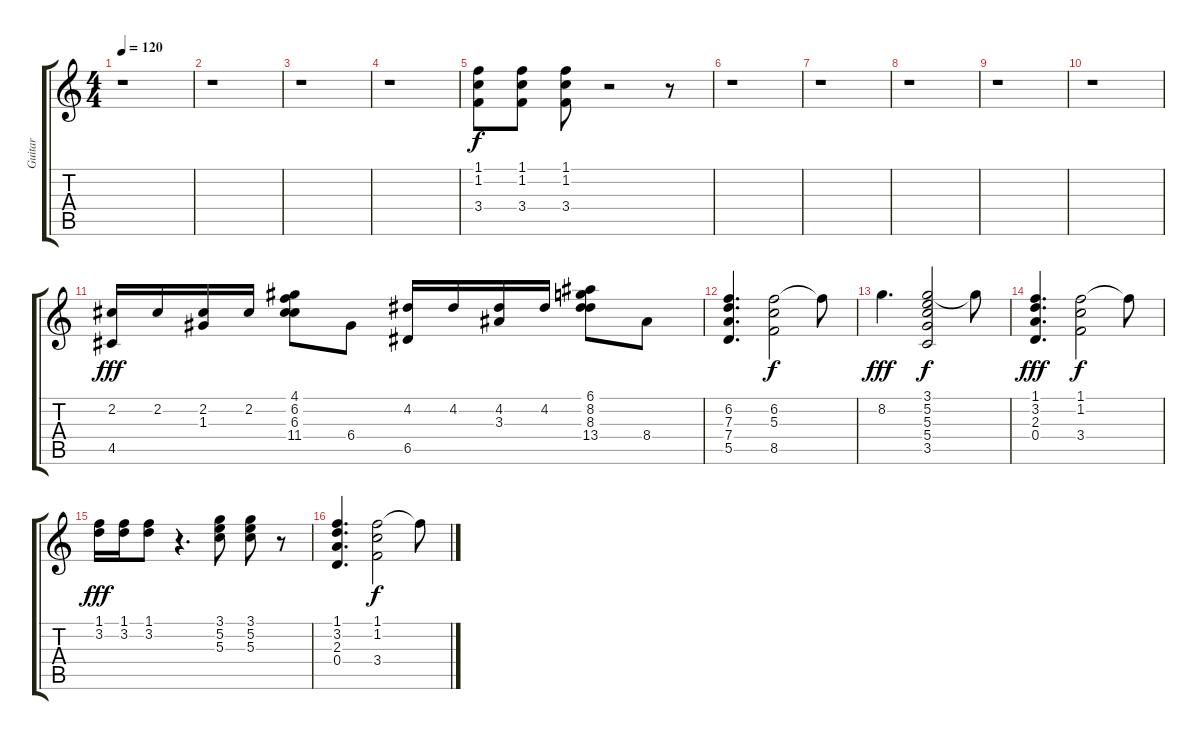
\track ("Guitar" "Guitar") {instrument overdrivenguitar}
\staff {score tabs}
\tuning (E4 B3 G3 D3 A2 E2) {hide}
\ts (4 4)
\tempo 120
\clef g2
\ks c
r.1{dy fff} |
r.1 |
r.1 |
r.1 |
(1.1 1.2 3.4).8{dy f} (1.1 1.2 3.4).8 (1.1 1.2 3.4).8 r.2 r.8 |
r.1 |
r.1 |
r.1 |
r.1 |
r.1 |
(2.2 4.5).16{dy fff} 2.2.16 (2.2 1.3).16 2.2.16 (4.1 6.2 6.3 11.4).8 6.4.8 (4.2 6.5).16 4.2.16 (4.2 3.3).16 4.2.16 (6.1 8.2 8.3 13.4).8 8.4.8 |
(6.2 7.3 7.4 5.5).4{d} (6.2 5.3 8.5).2{dy f} 6.2{t}.8 |
8.2.4{d dy fff} (3.1 5.2 5.3 5.4 3.5).2{dy f} 3.1{t}.8 |
(1.1 3.2 2.3 0.4).4{d dy fff} (1.1 1.2 3.4).2{dy f} 1.1{t}.8 |
(1.1 3.2).16{dy fff} (1.1 3.2).16 (1.1 3.2).8 r.4{d} (3.1 5.2 5.3).8 (3.1 5.2 5.3).8 r.8 |
(1.1 3.2 2.3 0.4).4{d} (1.1 1.2 3.4).2{dy f} 1.1{t}.8
